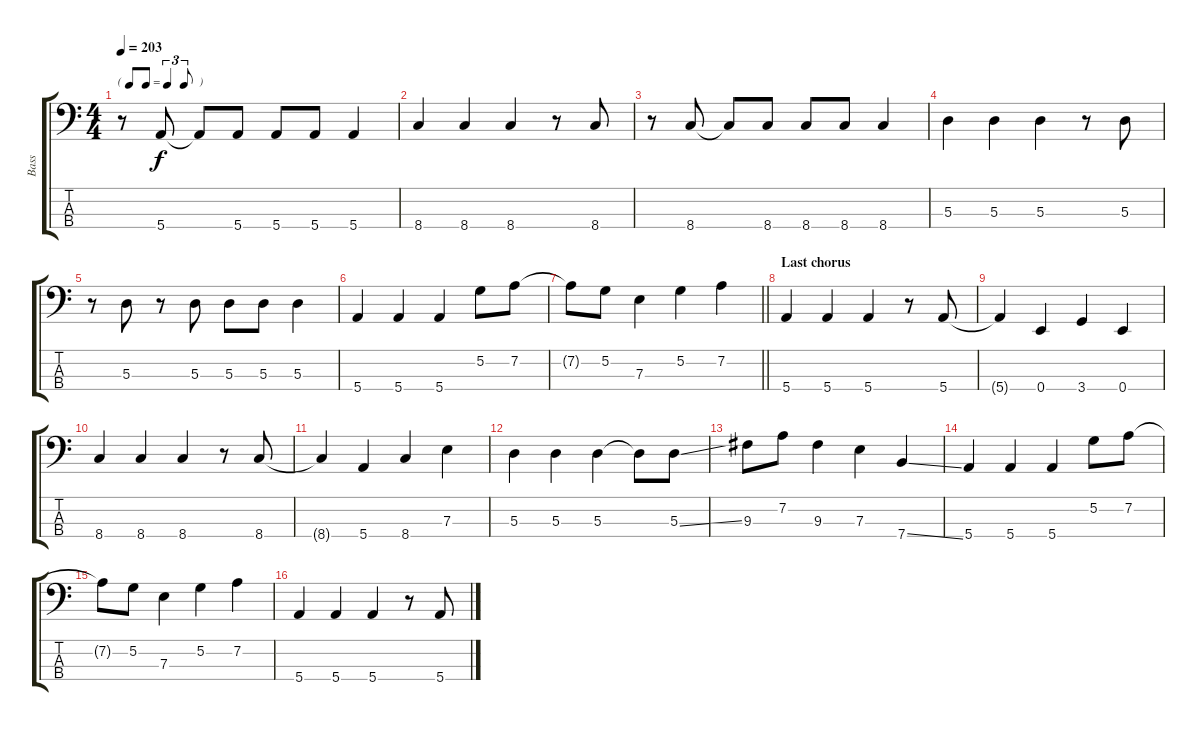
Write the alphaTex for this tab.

\track ("Bass" "Bass") {instrument electricbassfinger}
\staff {score tabs}
\tuning (G2 D2 A1 E1) {hide}
\ts (4 4)
\tf triplet8th
\tempo 203
\clef f4
\ks c
r.8{dy f} 5.4.8 5.4{t}.8 5.4.8 5.4.8 5.4.8 5.4.4 |
8.4.4 8.4.4 8.4.4 r.8 8.4.8 |
r.8 8.4.8 8.4{t}.8 8.4.8 8.4.8 8.4.8 8.4.4 |
5.3.4 5.3.4 5.3.4 r.8 5.3.8 |
r.8 5.3.8 r.8 5.3.8 5.3.8 5.3.8 5.3.4 |
5.4.4 5.4.4 5.4.4 5.2.8 7.2.8 |
\barLineRight lightlight
7.2{t}.8 5.2.8 7.3.4 5.2.4 7.2.4 |
\section ("" "Last chorus")
5.4.4 5.4.4 5.4.4 r.8 5.4.8 |
5.4{t}.4 0.4.4 3.4.4 0.4.4 |
8.4.4 8.4.4 8.4.4 r.8 8.4.8 |
8.4{t}.4 5.4.4 8.4.4 7.3.4 |
5.3.4 5.3.4 5.3.4 5.3{t}.8 5.3{ss}.8 |
9.3.8 7.2.8 9.3.4 7.3.4 7.4{ss}.4 |
5.4.4 5.4.4 5.4.4 5.2.8 7.2.8 |
7.2{t}.8 5.2.8 7.3.4 5.2.4 7.2.4 |
5.4.4 5.4.4 5.4.4 r.8 5.4.8
